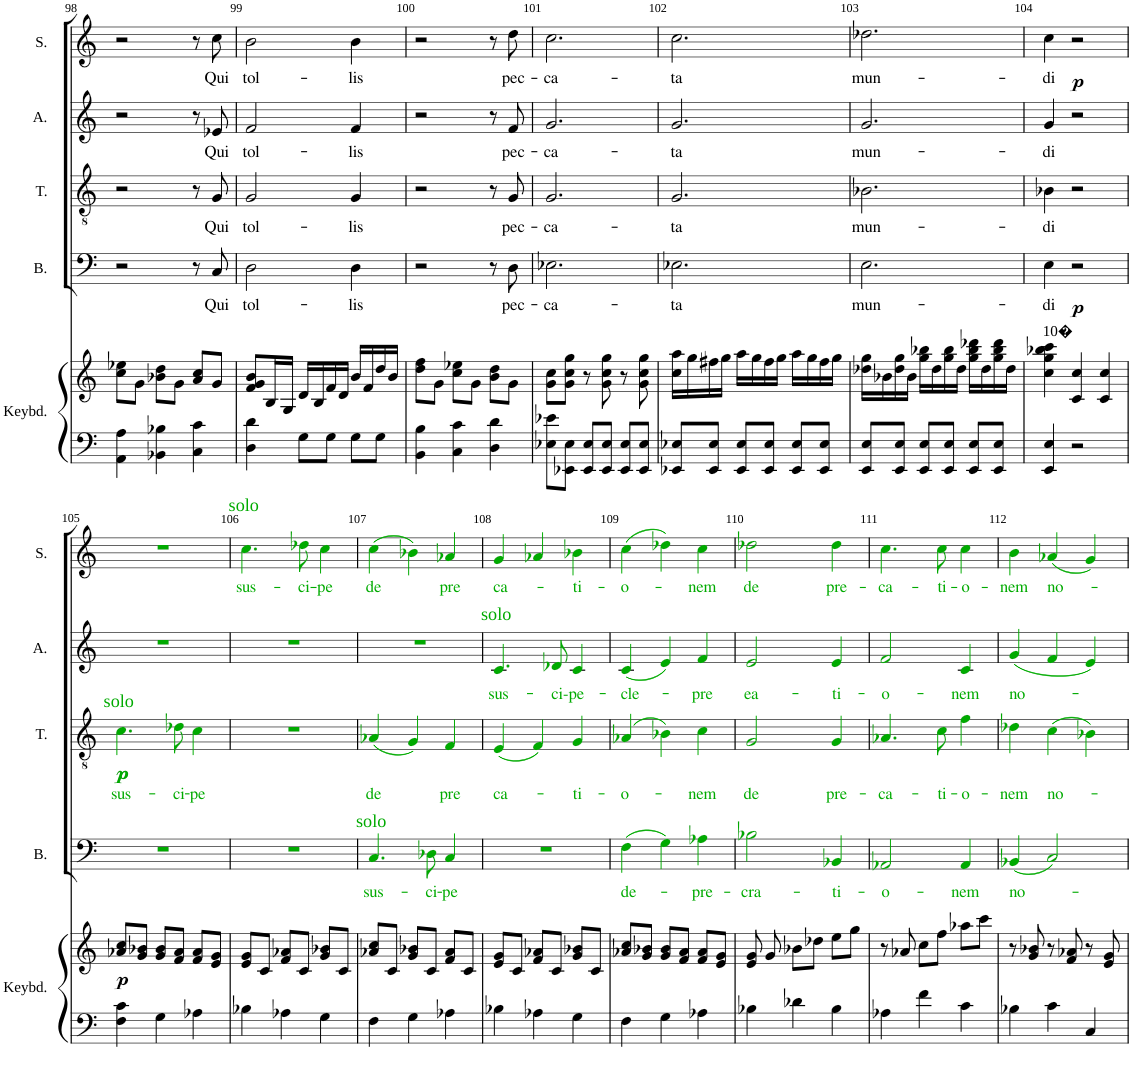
**kern	**kern	**dynam	**kern	**text	**dynam	**kern	**text	**dynam	**kern	**text	**kern	**text	**dynam
*part5	*part5	*part5	*part4	*part4	*part4	*part3	*part3	*part3	*part2	*part2	*part1	*part1	*part1
*staff6	*staff5	*staff5/6	*staff4	*staff4	*staff4	*staff3	*staff3	*staff3	*staff2	*staff2	*staff1	*staff1	*staff1
*I"Keyboard	*	*	*I"Bass	*	*	*I"Tenor	*	*	*I"Alto	*	*I"Soprano	*	*
*I'Keybd.	*	*	*I'B.	*	*	*I'T.	*	*	*I'A.	*	*I'S.	*	*
!!LO:PB:g=z
*clefF4	*clefG2	*	*clefF4	*	*	*clefGv2	*	*	*clefG2	*	*clefG2	*	*
*k[]	*k[]	*	*k[]	*	*	*k[]	*	*	*k[]	*	*k[]	*	*
*M3/4	*M3/4	*	*M3/4	*	*	*M3/4	*	*	*M3/4	*	*M3/4	*	*
=98	=98	=98	=98	=98	=98	=98	=98	=98	=98	=98	=98	=98	=98
4AA\ 4A\	8cc\ 8ee-X\L	.	2r	.	.	2r	.	.	2r	.	2r	.	.
.	8g\J	.	.	.	.	.	.	.	.	.	.	.	.
4BB-X\ 4B-X\	8b-X\ 8dd\L	.	.	.	.	.	.	.	.	.	.	.	.
.	8g\J	.	.	.	.	.	.	.	.	.	.	.	.
4C\ 4c\	8a/ 8cc/L	.	8r	.	.	8r	.	.	8r	.	8r	.	.
!	!	!	!	!LO:LY:b	!	!	!LO:LY:b	!	!	!LO:LY:b	!	!LO:LY:b	!
.	8g/J	.	8C/	Qui	.	8G/	Qui	.	8e-X/	Qui	8cc\	Qui	.
=99	=99	=99	=99	=99	=99	=99	=99	=99	=99	=99	=99	=99	=99
!	!	!	!	!LO:LY:b	!	!	!LO:LY:b	!	!	!LO:LY:b	!	!LO:LY:b	!
4D\ 4d\	8f/ 8g/ 8b/L	.	2D\	tol-	.	2G/	tol-	.	2f/	tol-	2b\	tol-	.
.	16B/L	.	.	.	.	.	.	.	.	.	.	.	.
.	16G/JJ	.	.	.	.	.	.	.	.	.	.	.	.
8G\L	16d/LL	.	.	.	.	.	.	.	.	.	.	.	.
.	16B/	.	.	.	.	.	.	.	.	.	.	.	.
8G\J	16f/	.	.	.	.	.	.	.	.	.	.	.	.
.	16d/JJ	.	.	.	.	.	.	.	.	.	.	.	.
!	!	!	!	!LO:LY:b	!	!	!LO:LY:b	!	!	!LO:LY:b	!	!LO:LY:b	!
8G\L	16b/LL	.	4D\	-lis	.	4G/	-lis	.	4f/	-lis	4b\	-lis	.
.	16f/	.	.	.	.	.	.	.	.	.	.	.	.
8G\J	16dd/	.	.	.	.	.	.	.	.	.	.	.	.
.	16b/JJ	.	.	.	.	.	.	.	.	.	.	.	.
=100	=100	=100	=100	=100	=100	=100	=100	=100	=100	=100	=100	=100	=100
4BB\ 4B\	8dd\ 8ff\L	.	2r	.	.	2r	.	.	2r	.	2r	.	.
.	8g\J	.	.	.	.	.	.	.	.	.	.	.	.
4C\ 4c\	8cc\ 8ee-X\L	.	.	.	.	.	.	.	.	.	.	.	.
.	8g\J	.	.	.	.	.	.	.	.	.	.	.	.
4D\ 4d\	8b\ 8dd\L	.	8r	.	.	8r	.	.	8r	.	8r	.	.
!	!	!	!	!LO:LY:b	!	!	!LO:LY:b	!	!	!LO:LY:b	!	!LO:LY:b	!
.	8g\J	.	8D\	pec-	.	8G/	pec-	.	8f/	pec-	8dd\	pec-	.
=101	=101	=101	=101	=101	=101	=101	=101	=101	=101	=101	=101	=101	=101
!	!	!	!	!LO:LY:b	!	!	!LO:LY:b	!	!	!LO:LY:b	!	!LO:LY:b	!
8E-X\ 8e-X\L	8g\ 8cc\L	.	2.E-X\	-ca-	.	2.G/	-ca-	.	2.g/	-ca-	2.cc\	-ca-	.
8EE-X\ 8E-\J	8g\ 8cc\ 8gg\J	.	.	.	.	.	.	.	.	.	.	.	.
8EE-/ 8E-/L	8r	.	.	.	.	.	.	.	.	.	.	.	.
8EE-/ 8E-/J	8g\ 8cc\ 8gg\	.	.	.	.	.	.	.	.	.	.	.	.
8EE-/ 8E-/L	8r	.	.	.	.	.	.	.	.	.	.	.	.
8EE-/ 8E-/J	8g\ 8cc\ 8gg\	.	.	.	.	.	.	.	.	.	.	.	.
=102	=102	=102	=102	=102	=102	=102	=102	=102	=102	=102	=102	=102	=102
!	!	!	!	!LO:LY:b	!	!	!LO:LY:b	!	!	!LO:LY:b	!	!LO:LY:b	!
8EE-X/ 8E-X/L	16cc\ 16aa\LL	.	2.E-X\	-ta	.	2.G/	-ta	.	2.g/	-ta	2.cc\	-ta	.
.	16gg\	.	.	.	.	.	.	.	.	.	.	.	.
8EE-/ 8E-/J	16ff#X\	.	.	.	.	.	.	.	.	.	.	.	.
.	16gg\JJ	.	.	.	.	.	.	.	.	.	.	.	.
8EE-/ 8E-/L	16aa\LL	.	.	.	.	.	.	.	.	.	.	.	.
.	16gg\	.	.	.	.	.	.	.	.	.	.	.	.
8EE-/ 8E-/J	16ff#\	.	.	.	.	.	.	.	.	.	.	.	.
.	16gg\JJ	.	.	.	.	.	.	.	.	.	.	.	.
8EE-/ 8E-/L	16aa\LL	.	.	.	.	.	.	.	.	.	.	.	.
.	16gg\	.	.	.	.	.	.	.	.	.	.	.	.
8EE-/ 8E-/J	16ff#\	.	.	.	.	.	.	.	.	.	.	.	.
.	16gg\JJ	.	.	.	.	.	.	.	.	.	.	.	.
=103	=103	=103	=103	=103	=103	=103	=103	=103	=103	=103	=103	=103	=103
!	!	!	!	!LO:LY:b	!	!	!LO:LY:b	!	!	!LO:LY:b	!	!LO:LY:b	!
8EE/ 8E/L	16dd-X\ 16gg\LL	.	2.E\	mun-	.	2.B-X\	mun-	.	2.g/	mun-	2.dd-X\	mun-	.
.	16b-X\	.	.	.	.	.	.	.	.	.	.	.	.
8EE/ 8E/J	16dd-\ 16gg\	.	.	.	.	.	.	.	.	.	.	.	.
.	16b-\JJ	.	.	.	.	.	.	.	.	.	.	.	.
8EE/ 8E/L	16gg\ 16bb-X\LL	.	.	.	.	.	.	.	.	.	.	.	.
.	16dd-\	.	.	.	.	.	.	.	.	.	.	.	.
8EE/ 8E/J	16gg\ 16bb-\	.	.	.	.	.	.	.	.	.	.	.	.
.	16dd-\JJ	.	.	.	.	.	.	.	.	.	.	.	.
8EE/ 8E/L	16gg\ 16bb-\ 16ddd-X\LL	.	.	.	.	.	.	.	.	.	.	.	.
.	16dd-\	.	.	.	.	.	.	.	.	.	.	.	.
8EE/ 8E/J	16gg\ 16bb-\ 16ddd-\	.	.	.	.	.	.	.	.	.	.	.	.
.	16dd-\JJ	.	.	.	.	.	.	.	.	.	.	.	.
=104	=104	=104	=104	=104	=104	=104	=104	=104	=104	=104	=104	=104	=104
!	!LO:TX:a:t=10�	!	!	!	!	!	!	!	!	!	!	!	!
!	!	!	!	!LO:LY:b	!	!	!LO:LY:b	!	!	!LO:LY:b	!	!LO:LY:b	!
4EE/ 4E/	4cc\ 4gg\ 4bb-X\ 4ccc\	.	4E\	-di	.	4B-X\	-di	.	4g/	-di	4cc\	-di	.
!	!	!	!	!	!LO:DY:b	!	!	!	!	!	!	!	!LO:DY:b
2r	4c/ 4cc/	.	2r	.	p	2r	.	.	2r	.	2r	.	p
.	4c/ 4cc/	.	.	.	.	.	.	.	.	.	.	.	.
!!LO:LB:g=z
=105	=105	=105	=105	=105	=105	=105	=105	=105	=105	=105	=105	=105	=105
!	!	!	!	!	!	!LO:TX:a:color=#00AA00:t=solo	!	!	!	!	!	!	!
!	!	!LO:DY:b	!	!	!	!	!LO:LY:b:color=#00AA00	!LO:DY:b	!	!	!	!	!
!	!	!	!	!	!	!	!	!LO:DY:n=1:b	!	!	!	!	!
4F\ 4c\	8a-X/ 8cc/L	p	2.r	.	.	4.ci\	sus-	p p	2.r	.	2.r	.	.
.	8g/ 8b-X/J	.	.	.	.	.	.	.	.	.	.	.	.
4G\	8g/ 8b-/L	.	.	.	.	.	.	.	.	.	.	.	.
!	!	!	!	!	!	!	!LO:LY:b:color=#00AA00	!	!	!	!	!	!
.	8f/ 8a-/J	.	.	.	.	8d-Xi\	-ci-	.	.	.	.	.	.
!	!	!	!	!	!	!	!LO:LY:b:color=#00AA00	!	!	!	!	!	!
4A-X\	8f/ 8a-/L	.	.	.	.	4ci\	-pe	.	.	.	.	.	.
.	8e/ 8g/J	.	.	.	.	.	.	.	.	.	.	.	.
=106	=106	=106	=106	=106	=106	=106	=106	=106	=106	=106	=106	=106	=106
!	!	!	!	!	!	!	!	!	!	!	!LO:TX:a:color=#00AA00:t=solo	!	!
!	!	!	!	!	!	!	!	!	!	!	!	!LO:LY:b:color=#00AA00	!
4B-X\	8e/ 8g/L	.	2.r	.	.	2.r	.	.	2.r	.	4.cci\	sus-	.
.	8c/J	.	.	.	.	.	.	.	.	.	.	.	.
4A-X\	8f/ 8a-X/L	.	.	.	.	.	.	.	.	.	.	.	.
!	!	!	!	!	!	!	!	!	!	!	!	!LO:LY:b:color=#00AA00	!
.	8c/J	.	.	.	.	.	.	.	.	.	8dd-Xi\	-ci-	.
!	!	!	!	!	!	!	!	!	!	!	!	!LO:LY:b:color=#00AA00	!
4G\	8g/ 8b-X/L	.	.	.	.	.	.	.	.	.	4cci\	-pe	.
.	8c/J	.	.	.	.	.	.	.	.	.	.	.	.
=107	=107	=107	=107	=107	=107	=107	=107	=107	=107	=107	=107	=107	=107
!	!	!	!LO:TX:a:color=#00AA00:t=solo	!	!	!	!	!	!	!	!	!	!
!	!	!	!	!LO:LY:b:color=#00AA00	!	!	!LO:LY:b:color=#00AA00	!	!	!	!	!LO:LY:b:color=#00AA00	!
4F\	8a-X/ 8cc/L	.	4.Ci/	sus-	.	(4A-Xi/	de	.	2.r	.	(4cci\	de	.
.	8c/J	.	.	.	.	.	.	.	.	.	.	.	.
4G\	8g/ 8b-X/L	.	.	.	.	4Gi/)	.	.	.	.	4b-Xi\)	.	.
!	!	!	!	!LO:LY:b:color=#00AA00	!	!	!	!	!	!	!	!	!
.	8c/J	.	8D-Xi\	-ci-	.	.	.	.	.	.	.	.	.
!	!	!	!	!LO:LY:b:color=#00AA00	!	!	!LO:LY:b:color=#00AA00	!	!	!	!	!LO:LY:b:color=#00AA00	!
4A-X\	8f/ 8a-/L	.	4Ci/	-pe	.	4Fi/	pre	.	.	.	4a-Xi/	pre	.
.	8c/J	.	.	.	.	.	.	.	.	.	.	.	.
=108	=108	=108	=108	=108	=108	=108	=108	=108	=108	=108	=108	=108	=108
!	!	!	!	!	!	!	!	!	!LO:TX:a:color=#00AA00:t=solo	!	!	!	!
!	!	!	!	!	!	!	!LO:LY:b:color=#00AA00	!	!	!LO:LY:b:color=#00AA00	!	!LO:LY:b:color=#00AA00	!
4B-X\	8e/ 8g/L	.	2.r	.	.	(4Ei/	ca-	.	4.ci/	sus-	4gi/	ca-	.
.	8c/J	.	.	.	.	.	.	.	.	.	.	.	.
4A-X\	8f/ 8a-X/L	.	.	.	.	4Fi/)	.	.	.	.	4a-Xi/	.	.
!	!	!	!	!	!	!	!	!	!	!LO:LY:b:color=#00AA00	!	!	!
.	8c/J	.	.	.	.	.	.	.	8d-Xi/	-ci-pe-	.	.	.
!	!	!	!	!	!	!	!LO:LY:b:color=#00AA00	!	!	!	!	!LO:LY:b:color=#00AA00	!
4G\	8g/ 8b-X/L	.	.	.	.	4Gi/	-ti-	.	4ci/	.	4b-Xi\	-ti-	.
.	8c/J	.	.	.	.	.	.	.	.	.	.	.	.
=109	=109	=109	=109	=109	=109	=109	=109	=109	=109	=109	=109	=109	=109
!	!	!	!	!LO:LY:b:color=#00AA00	!	!	!LO:LY:b:color=#00AA00	!	!	!LO:LY:b:color=#00AA00	!	!LO:LY:b:color=#00AA00	!
4F\	8a-X/ 8cc/L	.	(4Fi\	de-	.	(4A-Xi/	-o-	.	(4ci/	-cle-	(4cci\	-o-	.
.	8g/ 8b-X/J	.	.	.	.	.	.	.	.	.	.	.	.
4G\	8g/ 8b-/L	.	4Gi\)	.	.	4B-Xi\)	.	.	4ei/)	.	4dd-Xi\)	.	.
.	8f/ 8a-/J	.	.	.	.	.	.	.	.	.	.	.	.
!	!	!	!	!LO:LY:b:color=#00AA00	!	!	!LO:LY:b:color=#00AA00	!	!	!LO:LY:b:color=#00AA00	!	!LO:LY:b:color=#00AA00	!
4A-X\	8f/ 8a-/L	.	4A-Xi\	-pre-	.	4ci\	-nem	.	4fi/	-pre	4cci\	-nem	.
.	8e/ 8g/J	.	.	.	.	.	.	.	.	.	.	.	.
=110	=110	=110	=110	=110	=110	=110	=110	=110	=110	=110	=110	=110	=110
!	!	!	!	!LO:LY:b:color=#00AA00	!	!	!LO:LY:b:color=#00AA00	!	!	!LO:LY:b:color=#00AA00	!	!LO:LY:b:color=#00AA00	!
4B-X\	8e/ 8g/	.	2B-Xi\	-cra-	.	2Gi/	de	.	2ei/	ea-	2dd-Xi\	de	.
.	8g/	.	.	.	.	.	.	.	.	.	.	.	.
4d-X\	8b-X\L	.	.	.	.	.	.	.	.	.	.	.	.
.	8dd-X\J	.	.	.	.	.	.	.	.	.	.	.	.
!	!	!	!	!LO:LY:b:color=#00AA00	!	!	!LO:LY:b:color=#00AA00	!	!	!LO:LY:b:color=#00AA00	!	!LO:LY:b:color=#00AA00	!
4B-\	8ee\L	.	4BB-Xi/	-ti-	.	4Gi/	pre-	.	4ei/	-ti-	4dd-i\	pre-	.
.	8gg\J	.	.	.	.	.	.	.	.	.	.	.	.
=111	=111	=111	=111	=111	=111	=111	=111	=111	=111	=111	=111	=111	=111
!	!	!	!	!LO:LY:b:color=#00AA00	!	!	!LO:LY:b:color=#00AA00	!	!	!LO:LY:b:color=#00AA00	!	!LO:LY:b:color=#00AA00	!
4A-X\	8r	.	2AA-Xi/	-o-	.	4.A-Xi/	-ca-	.	2fi/	-o-	4.cci\	-ca-	.
.	8a-X/	.	.	.	.	.	.	.	.	.	.	.	.
4f\	8cc\L	.	.	.	.	.	.	.	.	.	.	.	.
!	!	!	!	!	!	!	!LO:LY:b:color=#00AA00	!	!	!	!	!LO:LY:b:color=#00AA00	!
.	8ff\J	.	.	.	.	8ci\	-ti-	.	.	.	8cci\	-ti-	.
!	!	!	!	!LO:LY:b:color=#00AA00	!	!	!LO:LY:b:color=#00AA00	!	!	!LO:LY:b:color=#00AA00	!	!LO:LY:b:color=#00AA00	!
4c\	8aa-X\L	.	4AA-i/	-nem	.	4fi\	-o-	.	4ci/	-nem	4cci\	-o-	.
.	8ccc\J	.	.	.	.	.	.	.	.	.	.	.	.
=112	=112	=112	=112	=112	=112	=112	=112	=112	=112	=112	=112	=112	=112
!	!	!	!	!LO:LY:b:color=#00AA00	!	!	!LO:LY:b:color=#00AA00	!	!	!LO:LY:b:color=#00AA00	!	!LO:LY:b:color=#00AA00	!
4B-X\	8r	.	(4BB-Xi/	no-	.	4d-Xi\	-nem	.	(4gi/	no-	4bi\	-nem	.
.	8g/ 8b-X/	.	.	.	.	.	.	.	.	.	.	.	.
!	!	!	!	!	!	!	!LO:LY:b:color=#00AA00	!	!	!	!	!LO:LY:b:color=#00AA00	!
4c\	8r	.	2Ci/)	.	.	(4ci\	no-	.	4fi/	.	(4a-Xi/	no-	.
.	8f/ 8a-X/	.	.	.	.	.	.	.	.	.	.	.	.
4C/	8r	.	.	.	.	4B-Xi\)	.	.	4ei/)	.	4gi/)	.	.
.	8e/ 8g/	.	.	.	.	.	.	.	.	.	.	.	.
=	=	=	=	=	=	=	=	=	=	=	=	=	=
*-	*-	*-	*-	*-	*-	*-	*-	*-	*-	*-	*-	*-	*-
